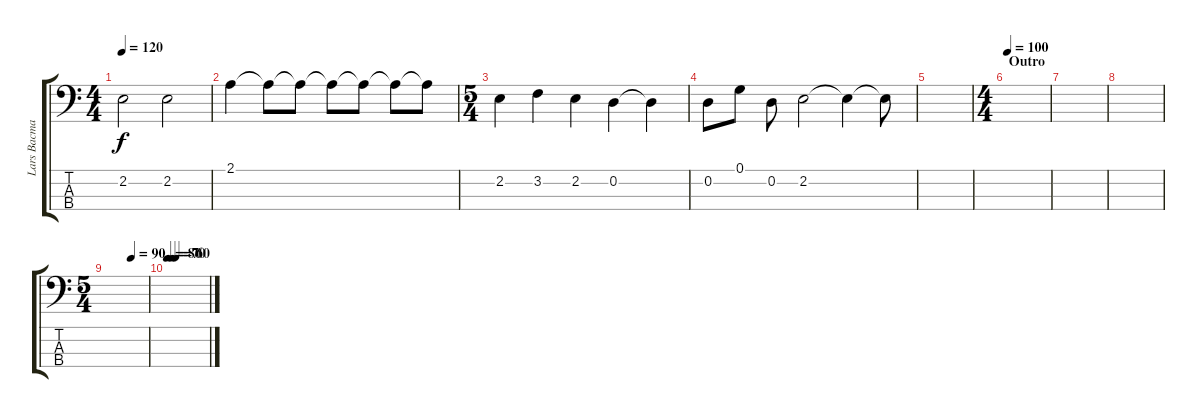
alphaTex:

\track ("Lars Bacman" "Lars Bacma") {instrument acousticbass}
\staff {score tabs}
\tuning (G2 D2 A1 E1) {hide}
\ts (4 4)
\tempo 120
\clef f4
\ks c
2.2.2{dy f volume 8} 2.2.2 |
2.1.4{volume 4} 2.1{t}.8 2.1{t}.8 2.1{t}.8 2.1{t}.8 2.1{t}.8 2.1{t}.8 |
\ts (5 4)
2.2.4{volume 2} 3.2.4 2.2.4 0.2.4 0.2{t}.4 |
0.2.8{volume 0} 0.1.8 0.2.8 2.2.2 2.2{t}.4 2.2{t}.8 |
|
\ts (4 4)
\section ("" "Outro")
\tempo 100
|
|
|
\ts (5 4)
\tempo (90 0.6)
|
\tempo 80
\tempo (70 0.1)
\tempo (60 0.2)
